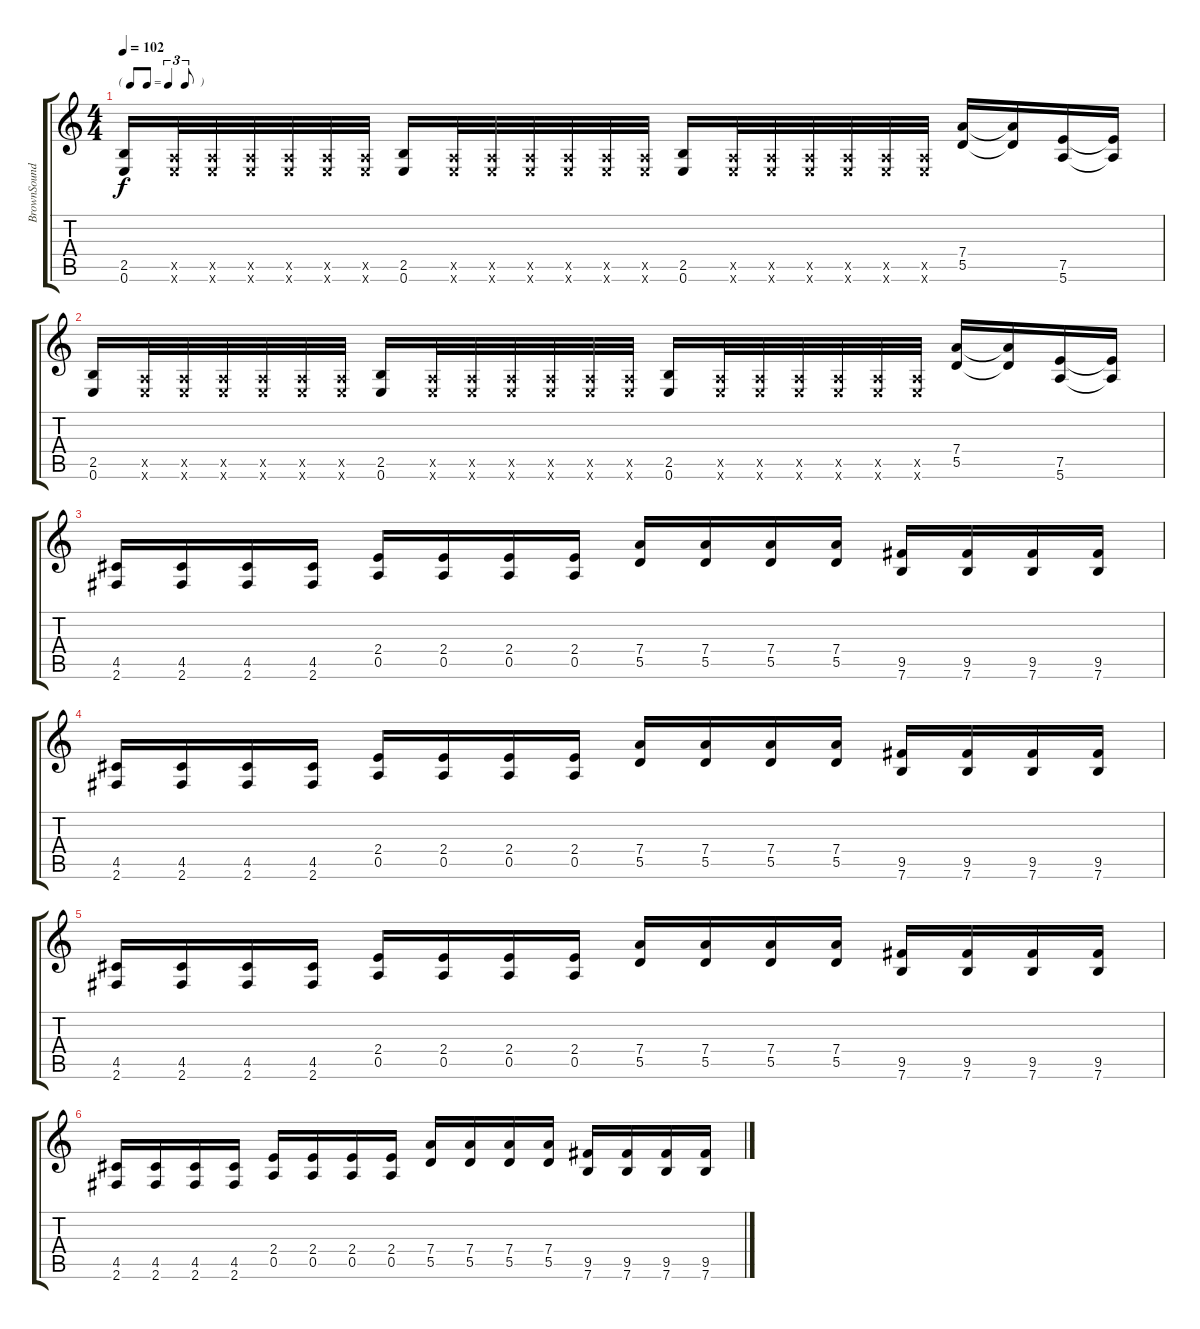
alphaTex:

\track ("BrownSound" "BrownSound") {instrument distortionguitar}
\staff {score tabs}
\tuning (E4 B3 G3 D3 A2 E2) {hide}
\ts (4 4)
\tf triplet8th
\tempo 102
\clef g2
\ks c
(2.5 0.6).16{dy f} (0.5{x} 0.6{x}).32 (0.5{x} 0.6{x}).32 (0.5{x} 0.6{x}).32 (0.5{x} 0.6{x}).32 (0.5{x} 0.6{x}).32 (0.5{x} 0.6{x}).32 (2.5 0.6).16 (0.5{x} 0.6{x}).32 (0.5{x} 0.6{x}).32 (0.5{x} 0.6{x}).32 (0.5{x} 0.6{x}).32 (0.5{x} 0.6{x}).32 (0.5{x} 0.6{x}).32 (2.5 0.6).16 (0.5{x} 0.6{x}).32 (0.5{x} 0.6{x}).32 (0.5{x} 0.6{x}).32 (0.5{x} 0.6{x}).32 (0.5{x} 0.6{x}).32 (0.5{x} 0.6{x}).32 (7.4 5.5).16 (7.4{t} 5.5{t}).16 (7.5 5.6).16 (7.5{t} 5.6{t}).16 |
(2.5 0.6).16 (0.5{x} 0.6{x}).32 (0.5{x} 0.6{x}).32 (0.5{x} 0.6{x}).32 (0.5{x} 0.6{x}).32 (0.5{x} 0.6{x}).32 (0.5{x} 0.6{x}).32 (2.5 0.6).16 (0.5{x} 0.6{x}).32 (0.5{x} 0.6{x}).32 (0.5{x} 0.6{x}).32 (0.5{x} 0.6{x}).32 (0.5{x} 0.6{x}).32 (0.5{x} 0.6{x}).32 (2.5 0.6).16 (0.5{x} 0.6{x}).32 (0.5{x} 0.6{x}).32 (0.5{x} 0.6{x}).32 (0.5{x} 0.6{x}).32 (0.5{x} 0.6{x}).32 (0.5{x} 0.6{x}).32 (7.4 5.5).16 (7.4{t} 5.5{t}).16 (7.5 5.6).16 (7.5{t} 5.6{t}).16 |
(4.5 2.6).16 (4.5 2.6).16 (4.5 2.6).16 (4.5 2.6).16 (2.4 0.5).16 (2.4 0.5).16 (2.4 0.5).16 (2.4 0.5).16 (7.4 5.5).16 (7.4 5.5).16 (7.4 5.5).16 (7.4 5.5).16 (9.5 7.6).16 (9.5 7.6).16 (9.5 7.6).16 (9.5 7.6).16 |
(4.5 2.6).16 (4.5 2.6).16 (4.5 2.6).16 (4.5 2.6).16 (2.4 0.5).16 (2.4 0.5).16 (2.4 0.5).16 (2.4 0.5).16 (7.4 5.5).16 (7.4 5.5).16 (7.4 5.5).16 (7.4 5.5).16 (9.5 7.6).16 (9.5 7.6).16 (9.5 7.6).16 (9.5 7.6).16 |
(4.5 2.6).16 (4.5 2.6).16 (4.5 2.6).16 (4.5 2.6).16 (2.4 0.5).16 (2.4 0.5).16 (2.4 0.5).16 (2.4 0.5).16 (7.4 5.5).16 (7.4 5.5).16 (7.4 5.5).16 (7.4 5.5).16 (9.5 7.6).16 (9.5 7.6).16 (9.5 7.6).16 (9.5 7.6).16 |
(4.5 2.6).16 (4.5 2.6).16 (4.5 2.6).16 (4.5 2.6).16 (2.4 0.5).16 (2.4 0.5).16 (2.4 0.5).16 (2.4 0.5).16 (7.4 5.5).16 (7.4 5.5).16 (7.4 5.5).16 (7.4 5.5).16 (9.5 7.6).16 (9.5 7.6).16 (9.5 7.6).16 (9.5 7.6).16
